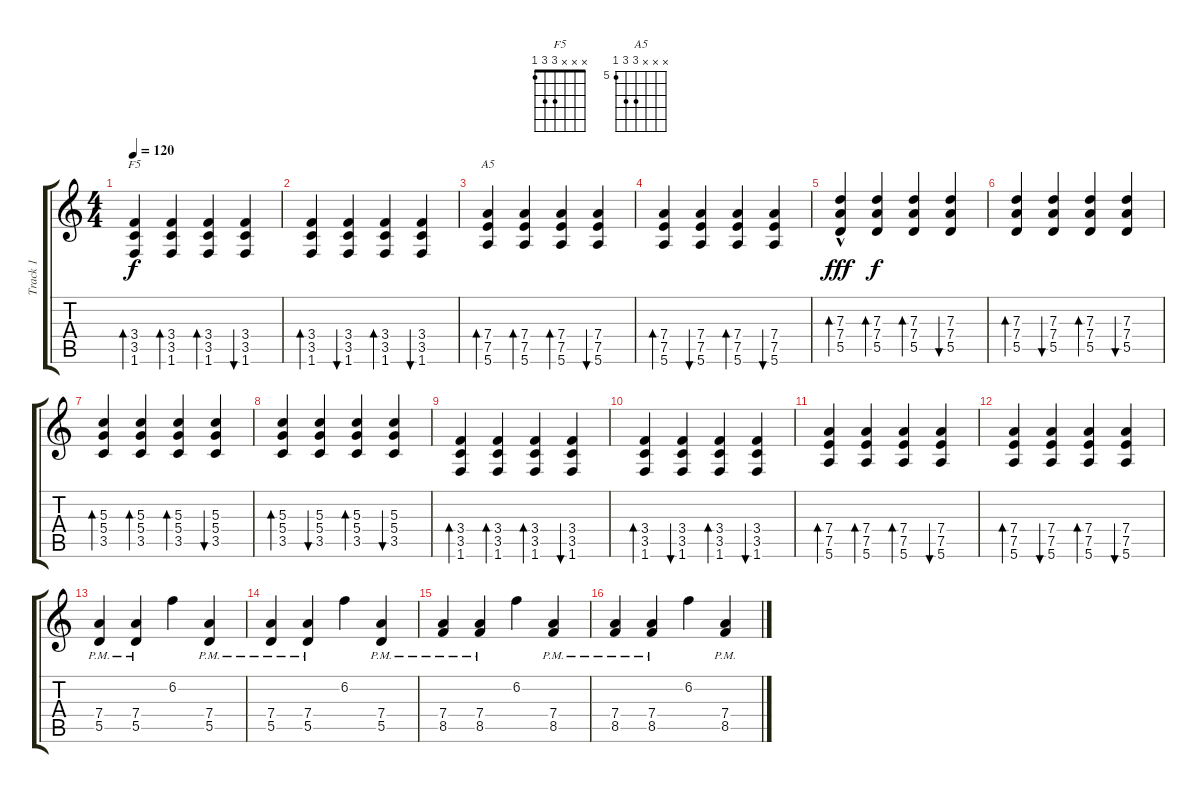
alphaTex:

\track ("Track 1" "Track 1") {instrument distortionguitar}
\staff {score tabs}
\tuning (E4 B3 G3 D3 A2 E2) {hide}
\chord ("F5" x x x 3 3 1)
\chord ("A5" x x x 7 7 5) {firstfret 5}
\ts (4 4)
\tempo 120
\clef g2
\ks c
(3.4 3.5 1.6).4{bd 60 ch "F5" dy f} (3.4 3.5 1.6).4{bd 60} (3.4 3.5 1.6).4{bd 60} (3.4 3.5 1.6).4{bu 60} |
(3.4 3.5 1.6).4{bd 60} (3.4 3.5 1.6).4{bu 60} (3.4 3.5 1.6).4{bd 60} (3.4 3.5 1.6).4{bu 60} |
(7.4 7.5 5.6).4{bd 60 ch "A5"} (7.4 7.5 5.6).4{bd 60} (7.4 7.5 5.6).4{bd 60} (7.4 7.5 5.6).4{bu 60} |
(7.4 7.5 5.6).4{bd 60} (7.4 7.5 5.6).4{bu 60} (7.4 7.5 5.6).4{bd 60} (7.4 7.5 5.6).4{bu 60} |
(7.3{hac} 7.4{hac} 5.5{hac}).4{bd 60 dy fff} (7.3 7.4 5.5).4{bd 60 dy f} (7.3 7.4 5.5).4{bd 60} (7.3 7.4 5.5).4{bu 60} |
(7.3 7.4 5.5).4{bd 60} (7.3 7.4 5.5).4{bu 60} (7.3 7.4 5.5).4{bd 60} (7.3 7.4 5.5).4{bu 60} |
(5.3 5.4 3.5).4{bd 60} (5.3 5.4 3.5).4{bd 60} (5.3 5.4 3.5).4{bd 60} (5.3 5.4 3.5).4{bu 60} |
(5.3 5.4 3.5).4{bd 60} (5.3 5.4 3.5).4{bu 60} (5.3 5.4 3.5).4{bd 60} (5.3 5.4 3.5).4{bu 60} |
(3.4 3.5 1.6).4{bd 60} (3.4 3.5 1.6).4{bd 60} (3.4 3.5 1.6).4{bd 60} (3.4 3.5 1.6).4{bu 60} |
(3.4 3.5 1.6).4{bd 60} (3.4 3.5 1.6).4{bu 60} (3.4 3.5 1.6).4{bd 60} (3.4 3.5 1.6).4{bu 60} |
(7.4 7.5 5.6).4{bd 60} (7.4 7.5 5.6).4{bd 60} (7.4 7.5 5.6).4{bd 60} (7.4 7.5 5.6).4{bu 60} |
(7.4 7.5 5.6).4{bd 60} (7.4 7.5 5.6).4{bu 60} (7.4 7.5 5.6).4{bd 60} (7.4 7.5 5.6).4{bu 60} |
(7.4{pm} 5.5{pm}).4 (7.4{pm} 5.5{pm}).4 6.2.4 (7.4{pm} 5.5{pm}).4 |
(7.4{pm} 5.5{pm}).4 (7.4{pm} 5.5{pm}).4 6.2.4 (7.4{pm} 5.5{pm}).4 |
(7.4{pm} 8.5{pm}).4 (7.4{pm} 8.5{pm}).4 6.2.4 (7.4{pm} 8.5{pm}).4 |
(7.4{pm} 8.5{pm}).4 (7.4{pm} 8.5{pm}).4 6.2.4 (7.4{pm} 8.5{pm}).4
